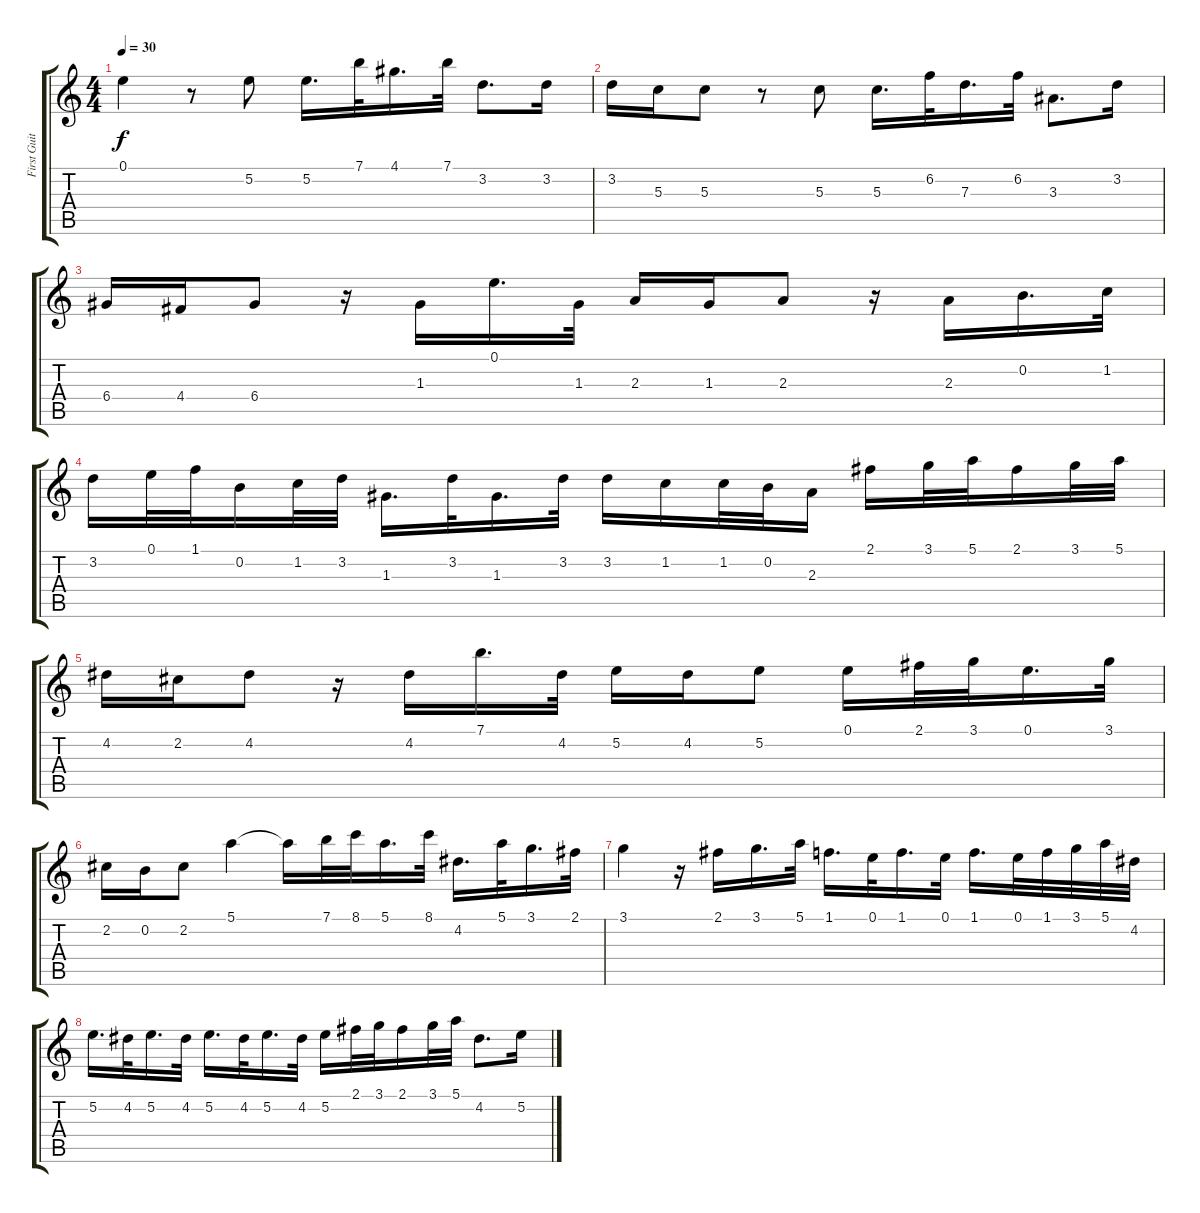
\track ("First Guitar" "First Guit") {instrument electricguitarjazz}
\staff {score tabs}
\tuning (E4 B3 G3 D3 A2 E2) {hide}
\ts (4 4)
\tempo 30
\clef g2
\ks c
0.1.4{dy f instrument electricguitarjazz} r.8 5.2.8 5.2.16{d} 7.1.32 4.1.16{d} 7.1.32 3.2.8{d} 3.2.16 |
3.2.16 5.3.16 5.3.8 r.8 5.3.8 5.3.16{d} 6.2.32 7.3.16{d} 6.2.32 3.3.8{d} 3.2.16 |
6.4.16 4.4.16 6.4.8 r.16 1.3.16 0.1.16{d} 1.3.32 2.3.16 1.3.16 2.3.8 r.16 2.3.16 0.2.16{d} 1.2.32 |
3.2.16 0.1.32 1.1.32 0.2.16 1.2.32 3.2.32 1.3.16{d} 3.2.32 1.3.16{d} 3.2.32 3.2.16 1.2.16 1.2.32 0.2.32 2.3.16 2.1.16 3.1.32 5.1.32 2.1.16 3.1.32 5.1.32 |
4.2.16 2.2.16 4.2.8 r.16 4.2.16 7.1.16{d} 4.2.32 5.2.16 4.2.16 5.2.8 0.1.16 2.1.32 3.1.32 0.1.16{d} 3.1.32 |
2.2.16 0.2.16 2.2.8 5.1.4 5.1{t}.16 7.1.32 8.1.32 5.1.16{d} 8.1.32 4.2.16{d} 5.1.32 3.1.16{d} 2.1.32 |
3.1.4 r.16 2.1.16 3.1.16{d} 5.1.32 1.1.16{d} 0.1.32 1.1.16{d} 0.1.32 1.1.16{d} 0.1.32 1.1.32 3.1.32 5.1.32 4.2.32 |
5.2.16{d} 4.2.32 5.2.16{d} 4.2.32 5.2.16{d} 4.2.32 5.2.16{d} 4.2.32 5.2.16 2.1.32 3.1.32 2.1.16 3.1.32 5.1.32 4.2.8{d} 5.2.16
